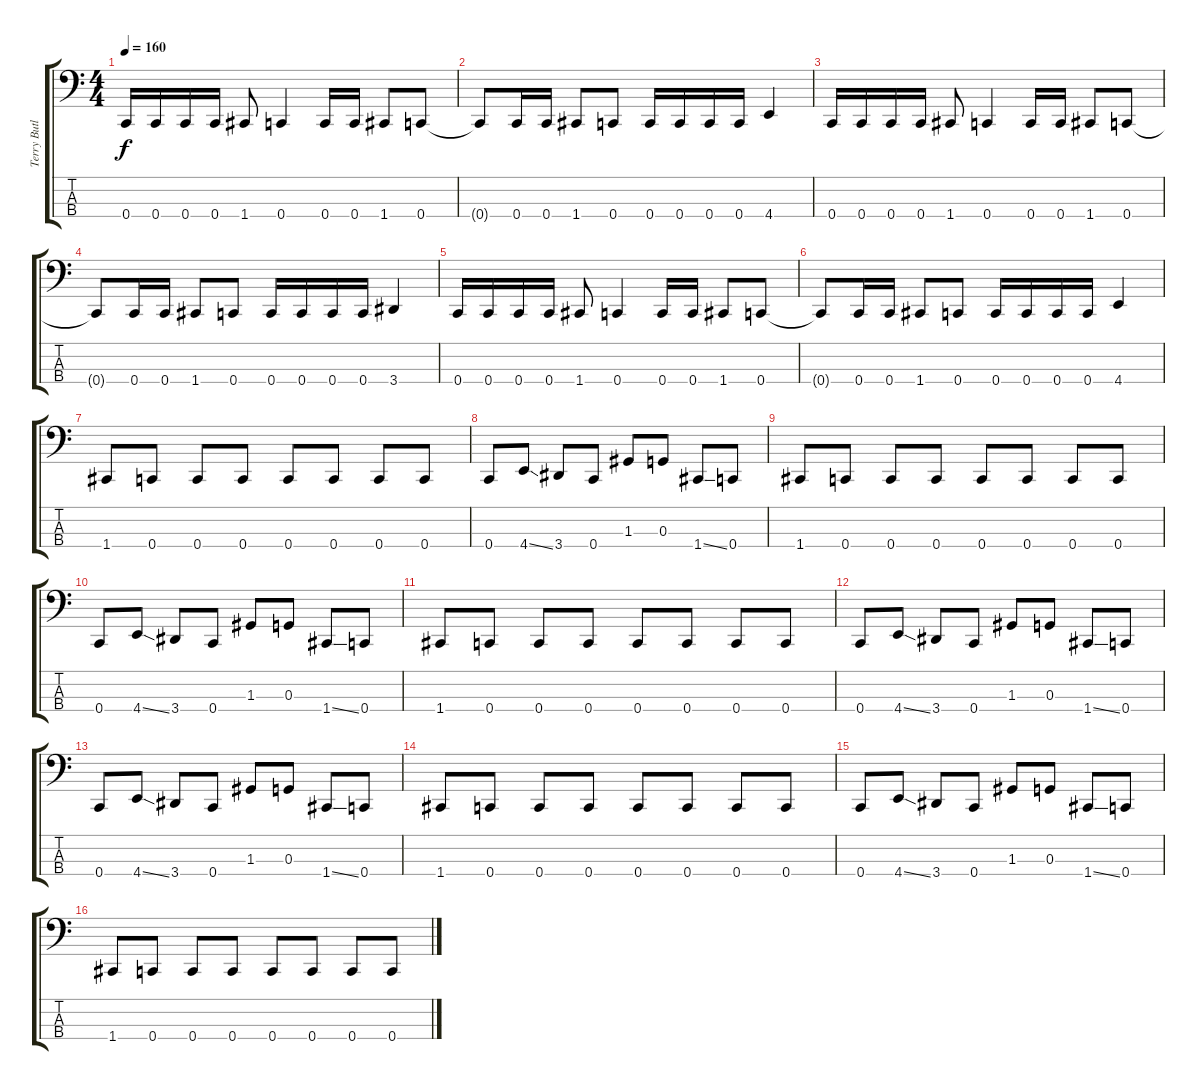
\track ("Terry Butler (Bass Dropped C)" "Terry Butl") {instrument electricbasspick}
\staff {score tabs}
\tuning (F2 C2 G1 C1) {hide}
\ts (4 4)
\tempo 160
\clef f4
\ks c
0.4.16{dy f} 0.4.16 0.4.16 0.4.16 1.4.8 0.4.4 0.4.16 0.4.16 1.4.8 0.4.8 |
0.4{t}.8 0.4.16 0.4.16 1.4.8 0.4.8 0.4.16 0.4.16 0.4.16 0.4.16 4.4.4 |
0.4.16 0.4.16 0.4.16 0.4.16 1.4.8 0.4.4 0.4.16 0.4.16 1.4.8 0.4.8 |
0.4{t}.8 0.4.16 0.4.16 1.4.8 0.4.8 0.4.16 0.4.16 0.4.16 0.4.16 3.4.4 |
0.4.16 0.4.16 0.4.16 0.4.16 1.4.8 0.4.4 0.4.16 0.4.16 1.4.8 0.4.8 |
0.4{t}.8 0.4.16 0.4.16 1.4.8 0.4.8 0.4.16 0.4.16 0.4.16 0.4.16 4.4.4 |
1.4.8 0.4.8 0.4.8 0.4.8 0.4.8 0.4.8 0.4.8 0.4.8 |
0.4.8 4.4{ss}.8 3.4.8 0.4.8 1.3.8 0.3.8 1.4{ss}.8 0.4.8 |
1.4.8 0.4.8 0.4.8 0.4.8 0.4.8 0.4.8 0.4.8 0.4.8 |
0.4.8 4.4{ss}.8 3.4.8 0.4.8 1.3.8 0.3.8 1.4{ss}.8 0.4.8 |
1.4.8 0.4.8 0.4.8 0.4.8 0.4.8 0.4.8 0.4.8 0.4.8 |
0.4.8 4.4{ss}.8 3.4.8 0.4.8 1.3.8 0.3.8 1.4{ss}.8 0.4.8 |
0.4.8 4.4{ss}.8 3.4.8 0.4.8 1.3.8 0.3.8 1.4{ss}.8 0.4.8 |
1.4.8 0.4.8 0.4.8 0.4.8 0.4.8 0.4.8 0.4.8 0.4.8 |
0.4.8 4.4{ss}.8 3.4.8 0.4.8 1.3.8 0.3.8 1.4{ss}.8 0.4.8 |
1.4.8 0.4.8 0.4.8 0.4.8 0.4.8 0.4.8 0.4.8 0.4.8
